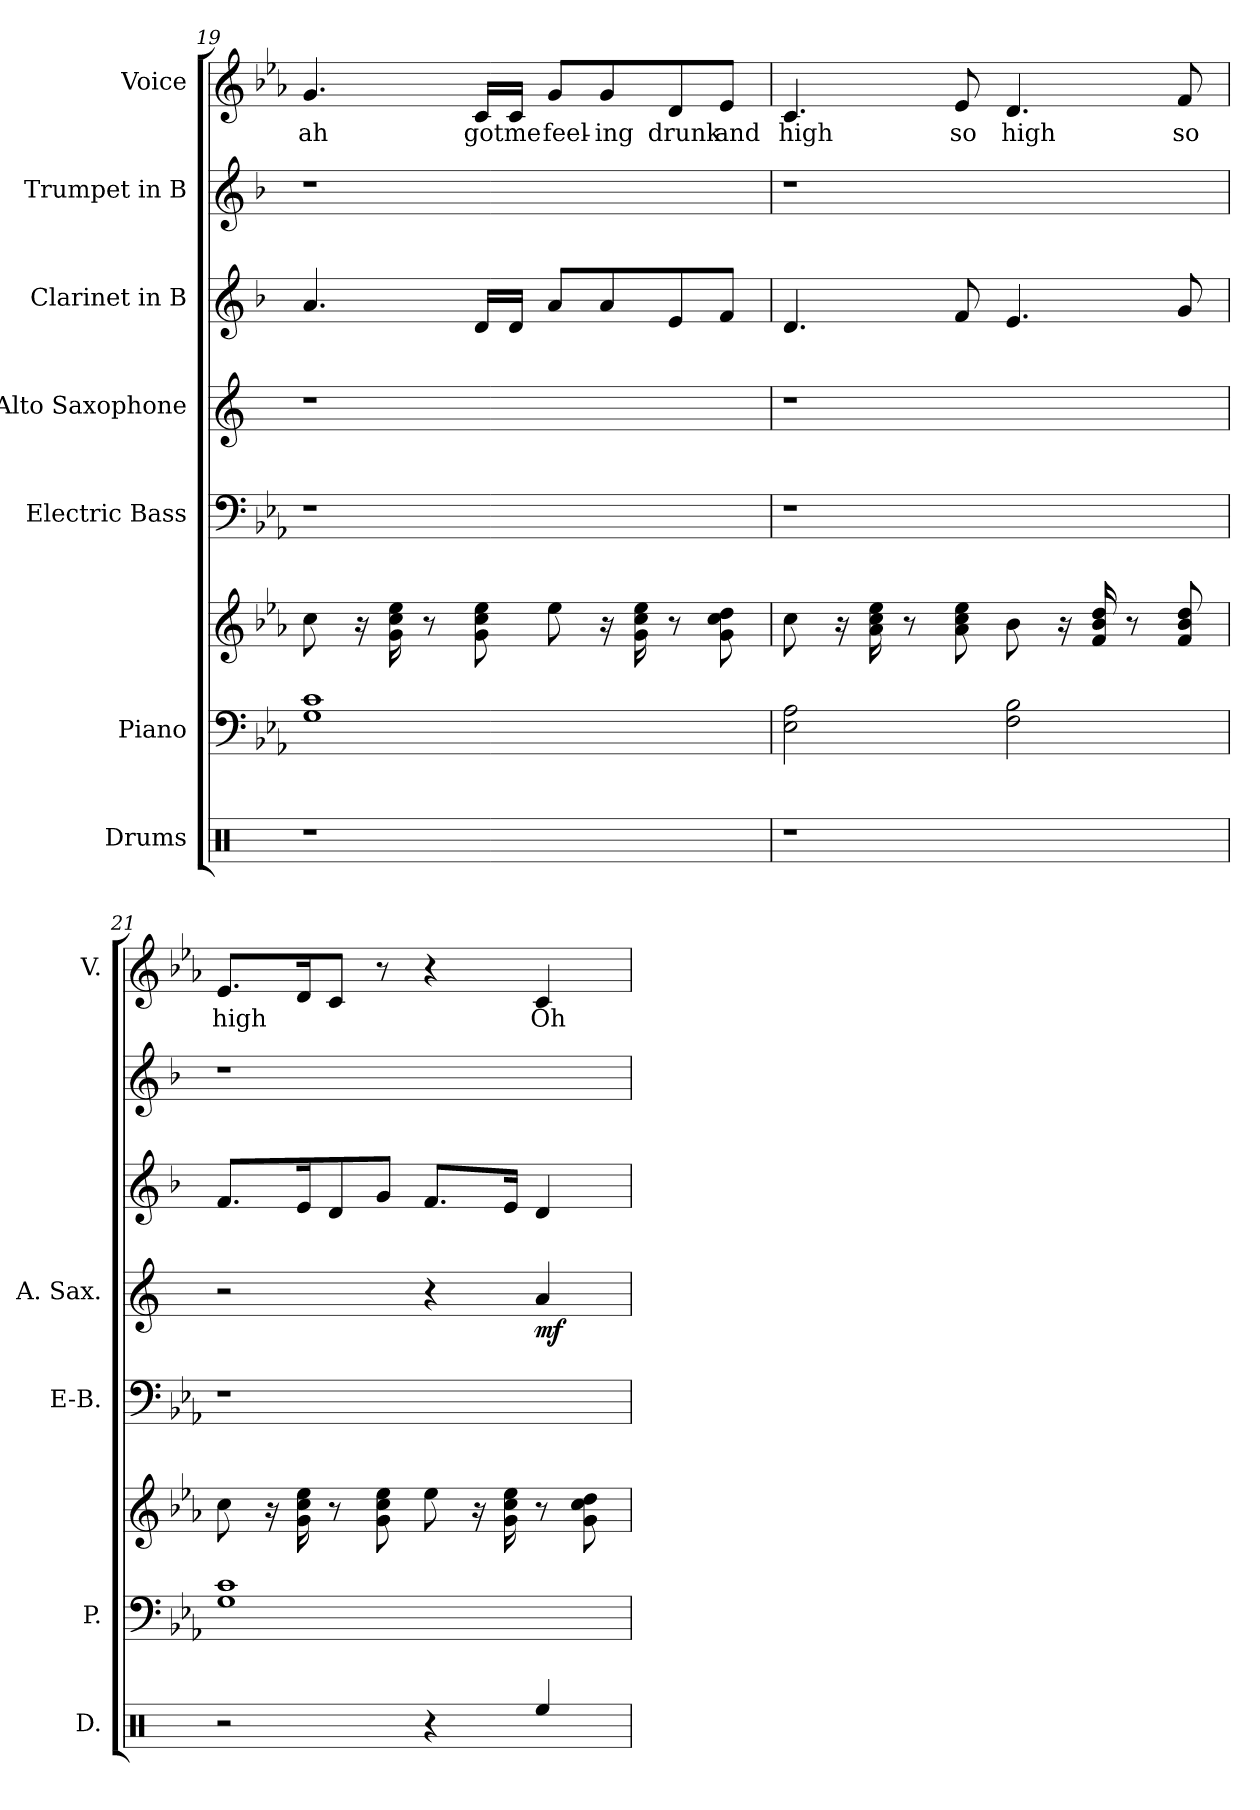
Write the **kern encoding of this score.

**kern	**kern	**kern	**kern	**kern	**dynam	**kern	**kern	**kern	**text
*part7	*part6	*part6	*part5	*part4	*part4	*part3	*part2	*part1	*part1
*staff8	*staff7	*staff6	*staff5	*staff4	*staff4	*staff3	*staff2	*staff1	*staff1
*I"Drums	*I"Piano	*	*I"Electric Bass	*I"Alto Saxophone	*	*I"Clarinet in B	*I"Trumpet in B	*I"Voice	*
*I'D.	*I'P.	*	*I'E-B.	*I'A. Sax.	*	*	*	*I'V.	*
*clefX	*clefF4	*clefG2	*clefF4	*clefG2	*	*clefG2	*clefG2	*clefG2	*
*	*	*	*ITrd7c12	*ITrd5c9	*	*ITrd1c2	*ITrd1c2	*	*
*k[]	*k[b-e-a-]	*k[b-e-a-]	*k[b-e-a-]	*k[b-e-a-]	*	*k[b-e-a-]	*k[b-e-a-]	*k[b-e-a-]	*
=19	=19	=19	=19	=19	=19	=19	=19	=19	=19
!	!	!	!	!	!	!	!	!	!LO:LY:b
1r	1G 1c	8cc\	1r	1r	.	4.g/	1r	4.g/	ah
.	.	16r	.	.	.	.	.	.	.
.	.	16g\ 16cc\ 16ee-\	.	.	.	.	.	.	.
.	.	8r	.	.	.	.	.	.	.
!	!	!	!	!	!	!	!	!	!LO:LY:b
.	.	8g\ 8cc\ 8ee-\	.	.	.	16c/LL	.	16c/LL	got
!	!	!	!	!	!	!	!	!	!LO:LY:b
.	.	.	.	.	.	16c/JJ	.	16c/JJ	me
!	!	!	!	!	!	!	!	!	!LO:LY:b
.	.	8ee-\	.	.	.	8g/L	.	8g/L	feel-
!	!	!	!	!	!	!	!	!	!LO:LY:b
.	.	16r	.	.	.	8g/	.	8g/	-ing
.	.	16g\ 16cc\ 16ee-\	.	.	.	.	.	.	.
!	!	!	!	!	!	!	!	!	!LO:LY:b
.	.	8r	.	.	.	8d/	.	8d/	drunk
!	!	!	!	!	!	!	!	!	!LO:LY:b
.	.	8g\ 8cc\ 8dd\	.	.	.	8e-/J	.	8e-/J	and
=20	=20	=20	=20	=20	=20	=20	=20	=20	=20
!	!	!	!	!	!	!	!	!	!LO:LY:b
1r	2E-\ 2A-\	8cc\	1r	1r	.	4.c/	1r	4.c/	high
.	.	16r	.	.	.	.	.	.	.
.	.	16a-\ 16cc\ 16ee-\	.	.	.	.	.	.	.
.	.	8r	.	.	.	.	.	.	.
!	!	!	!	!	!	!	!	!	!LO:LY:b
.	.	8a-\ 8cc\ 8ee-\	.	.	.	8e-/	.	8e-/	so
!	!	!	!	!	!	!	!	!	!LO:LY:b
.	2F\ 2B-\	8b-\	.	.	.	4.d/	.	4.d/	high
.	.	16r	.	.	.	.	.	.	.
.	.	16f/ 16b-/ 16dd/	.	.	.	.	.	.	.
.	.	8r	.	.	.	.	.	.	.
!	!	!	!	!	!	!	!	!	!LO:LY:b
.	.	8f/ 8b-/ 8dd/	.	.	.	8f/	.	8f/	so
!!LO:LB:g=z
=21	=21	=21	=21	=21	=21	=21	=21	=21	=21
!	!	!	!	!	!	!	!	!	!LO:LY:b
2r	1G 1c	8cc\	1r	2r	.	8.e-/L	1r	8.e-/L	high
.	.	16r	.	.	.	.	.	.	.
.	.	16g\ 16cc\ 16ee-\	.	.	.	16d/K	.	16d/K	.
.	.	8r	.	.	.	8c/	.	8c/J	.
.	.	8g\ 8cc\ 8ee-\	.	.	.	8f/J	.	8r	.
4r	.	8ee-\	.	4r	.	8.e-/L	.	4r	.
.	.	16r	.	.	.	.	.	.	.
.	.	16g\ 16cc\ 16ee-\	.	.	.	16d/Jk	.	.	.
!	!	!	!	!	!LO:DY:b	!	!	!	!LO:LY:b
4Ree/	.	8r	.	4c/	mf	4c/	.	4c/	Oh
.	.	8g\ 8cc\ 8dd\	.	.	.	.	.	.	.
=	=	=	=	=	=	=	=	=	=
*-	*-	*-	*-	*-	*-	*-	*-	*-	*-
